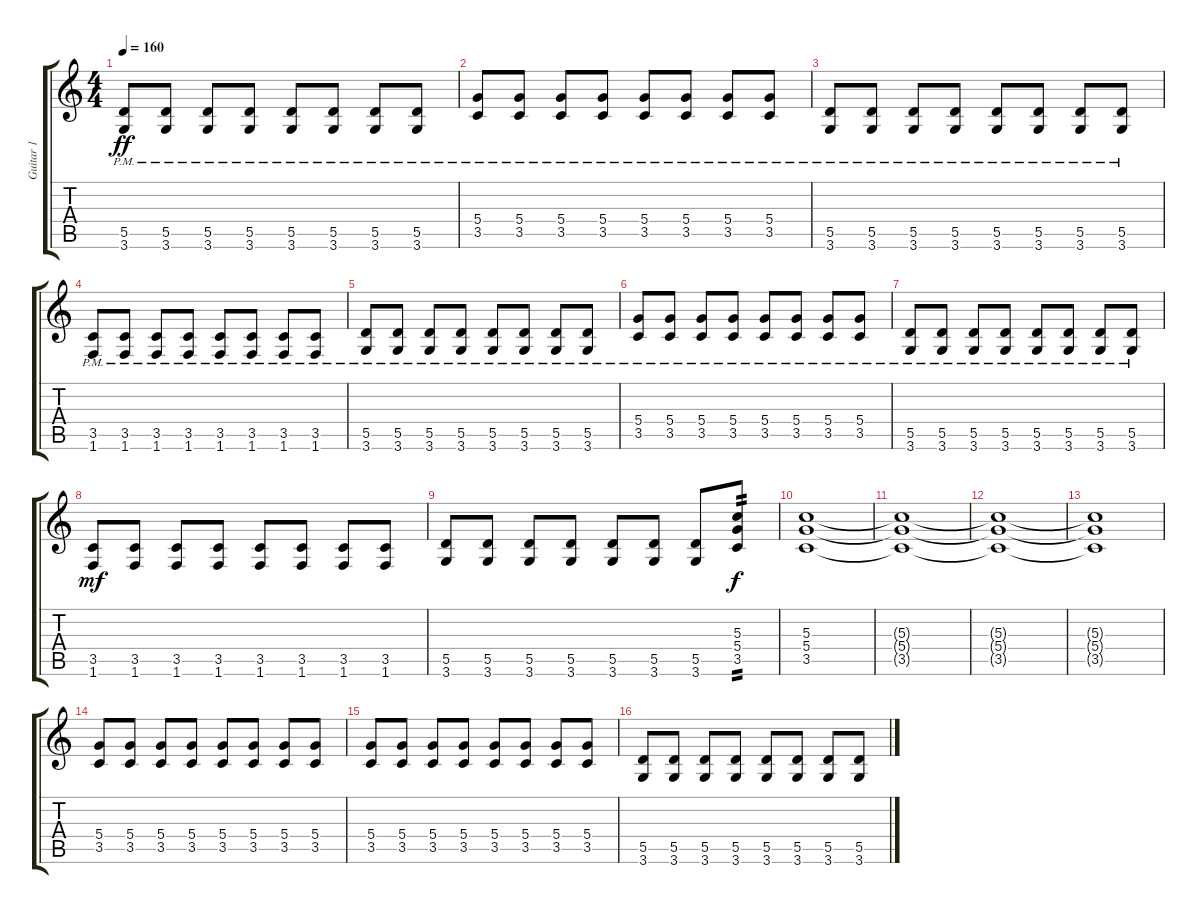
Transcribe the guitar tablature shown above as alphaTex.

\track ("Guitar 1" "Guitar 1") {instrument distortionguitar}
\staff {score tabs}
\tuning (E4 B3 G3 D3 A2 E2) {hide}
\ts (4 4)
\tempo 160
\clef g2
\ks c
(5.5{pm} 3.6{pm}).8{dy ff} (5.5{pm} 3.6{pm}).8 (5.5{pm} 3.6{pm}).8 (5.5{pm} 3.6{pm}).8 (5.5{pm} 3.6{pm}).8 (5.5{pm} 3.6{pm}).8 (5.5{pm} 3.6{pm}).8 (5.5{pm} 3.6{pm}).8 |
(5.4{pm} 3.5{pm}).8 (5.4{pm} 3.5{pm}).8 (5.4{pm} 3.5{pm}).8 (5.4{pm} 3.5{pm}).8 (5.4{pm} 3.5{pm}).8 (5.4{pm} 3.5{pm}).8 (5.4{pm} 3.5{pm}).8 (5.4{pm} 3.5{pm}).8 |
(5.5{pm} 3.6{pm}).8 (5.5{pm} 3.6{pm}).8 (5.5{pm} 3.6{pm}).8 (5.5{pm} 3.6{pm}).8 (5.5{pm} 3.6{pm}).8 (5.5{pm} 3.6{pm}).8 (5.5{pm} 3.6{pm}).8 (5.5{pm} 3.6{pm}).8 |
(3.5{pm} 1.6{pm}).8 (3.5{pm} 1.6{pm}).8 (3.5{pm} 1.6{pm}).8 (3.5{pm} 1.6{pm}).8 (3.5{pm} 1.6{pm}).8 (3.5{pm} 1.6{pm}).8 (3.5{pm} 1.6{pm}).8 (3.5{pm} 1.6{pm}).8 |
(5.5{pm} 3.6{pm}).8 (5.5{pm} 3.6{pm}).8 (5.5{pm} 3.6{pm}).8 (5.5{pm} 3.6{pm}).8 (5.5{pm} 3.6{pm}).8 (5.5{pm} 3.6{pm}).8 (5.5{pm} 3.6{pm}).8 (5.5{pm} 3.6{pm}).8 |
(5.4{pm} 3.5{pm}).8 (5.4{pm} 3.5{pm}).8 (5.4{pm} 3.5{pm}).8 (5.4{pm} 3.5{pm}).8 (5.4{pm} 3.5{pm}).8 (5.4{pm} 3.5{pm}).8 (5.4{pm} 3.5{pm}).8 (5.4{pm} 3.5{pm}).8 |
(5.5{pm} 3.6{pm}).8 (5.5{pm} 3.6{pm}).8 (5.5{pm} 3.6{pm}).8 (5.5{pm} 3.6{pm}).8 (5.5{pm} 3.6{pm}).8 (5.5{pm} 3.6{pm}).8 (5.5{pm} 3.6{pm}).8 (5.5{pm} 3.6{pm}).8 |
(3.5 1.6).8{dy mf} (3.5 1.6).8 (3.5 1.6).8 (3.5 1.6).8 (3.5 1.6).8 (3.5 1.6).8 (3.5 1.6).8 (3.5 1.6).8 |
(5.5 3.6).8 (5.5 3.6).8 (5.5 3.6).8 (5.5 3.6).8 (5.5 3.6).8 (5.5 3.6).8 (5.5 3.6).8 (5.3 5.4 3.5).8{tp 2 dy f} |
(5.3 5.4 3.5).1 |
(5.3{t} 5.4{t} 3.5{t}).1 |
(5.3{t} 5.4{t} 3.5{t}).1 |
(5.3{t} 5.4{t} 3.5{t}).1 |
(5.4 3.5).8 (5.4 3.5).8 (5.4 3.5).8 (5.4 3.5).8 (5.4 3.5).8 (5.4 3.5).8 (5.4 3.5).8 (5.4 3.5).8 |
(5.4 3.5).8 (5.4 3.5).8 (5.4 3.5).8 (5.4 3.5).8 (5.4 3.5).8 (5.4 3.5).8 (5.4 3.5).8 (5.4 3.5).8 |
(5.5 3.6).8 (5.5 3.6).8 (5.5 3.6).8 (5.5 3.6).8 (5.5 3.6).8 (5.5 3.6).8 (5.5 3.6).8 (5.5 3.6).8
